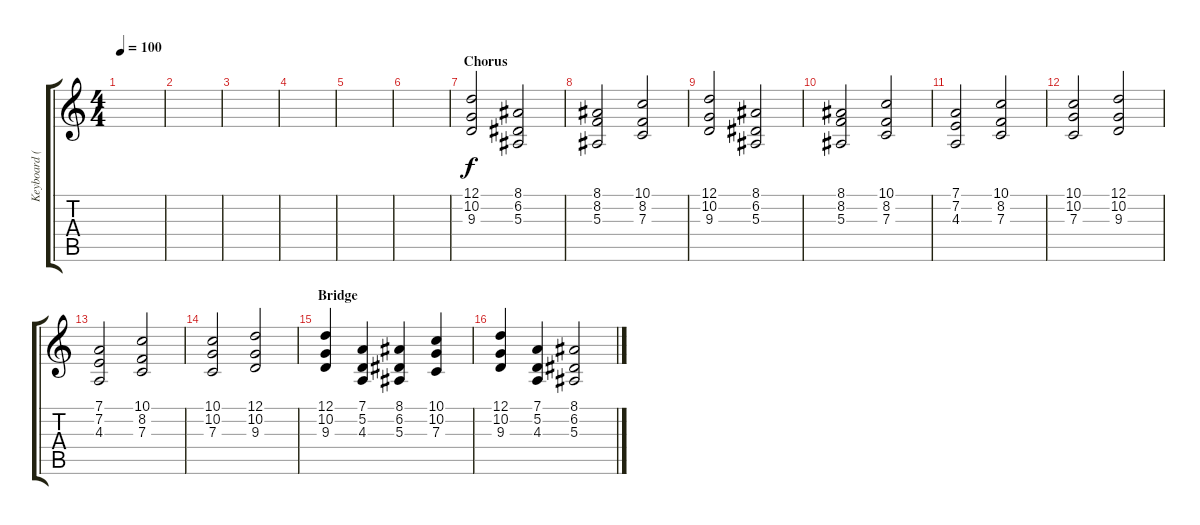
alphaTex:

\track ("Keyboard (Strings)" "Keyboard (") {instrument stringensemble1}
\staff {score tabs}
\tuning (D4 A3 F3 C3 G2 D2) {hide}
\ts (4 4)
\tempo 100
\clef g2
\ks c
|
|
|
|
|
|
\section ("" "Chorus")
(12.1 10.2 9.3).2 (8.1 6.2 5.3).2 |
(8.1 8.2 5.3).2 (10.1 8.2 7.3).2 |
(12.1 10.2 9.3).2 (8.1 6.2 5.3).2 |
(8.1 8.2 5.3).2 (10.1 8.2 7.3).2 |
(7.1 7.2 4.3).2 (10.1 8.2 7.3).2 |
(10.1 10.2 7.3).2 (12.1 10.2 9.3).2 |
(7.1 7.2 4.3).2 (10.1 8.2 7.3).2 |
(10.1 10.2 7.3).2 (12.1 10.2 9.3).2 |
\section ("" "Bridge")
(12.1 10.2 9.3).4 (7.1 5.2 4.3).4 (8.1 6.2 5.3).4 (10.1 10.2 7.3).4 |
(12.1 10.2 9.3).4 (7.1 5.2 4.3).4 (8.1 6.2 5.3).2
